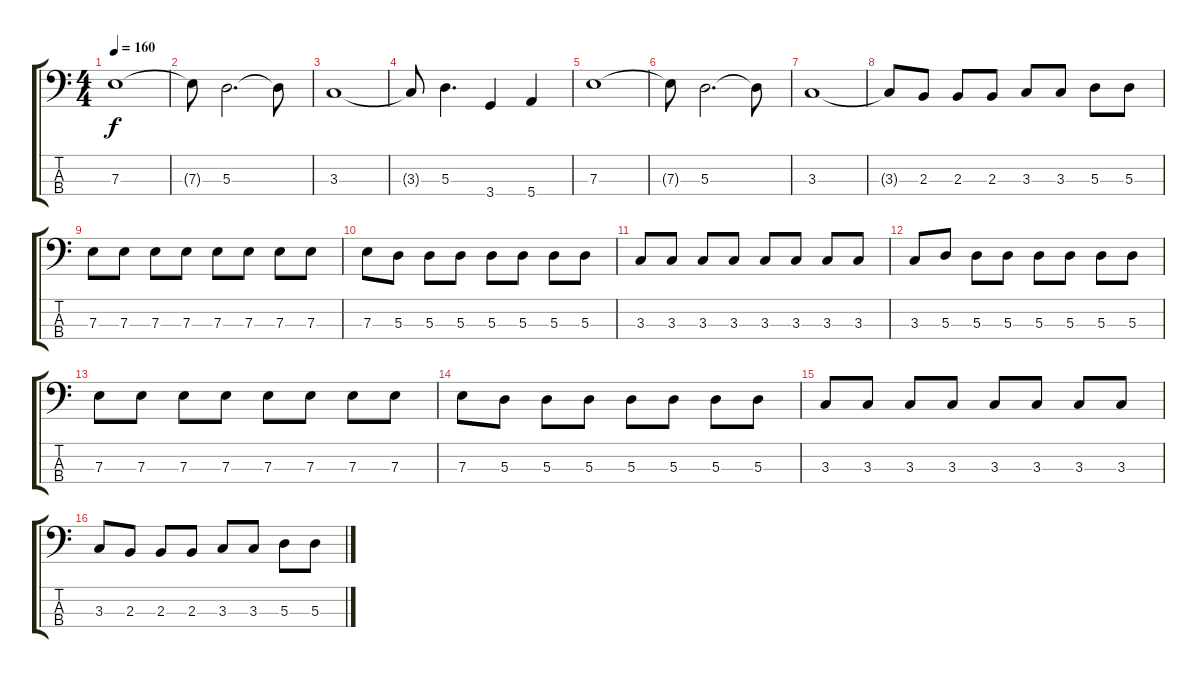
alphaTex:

\track "" {instrument electricbassfinger}
\staff {score tabs}
\tuning (G2 D2 A1 E1) {hide}
\ts (4 4)
\tempo 160
\clef f4
\ks c
7.3.1{dy f} |
7.3{t}.8 5.3.2{d} 5.3{t}.8 |
3.3.1 |
3.3{t}.8 5.3.4{d} 3.4.4 5.4.4 |
7.3.1 |
7.3{t}.8 5.3.2{d} 5.3{t}.8 |
3.3.1 |
3.3{t}.8 2.3.8 2.3.8 2.3.8 3.3.8 3.3.8 5.3.8 5.3.8 |
7.3.8 7.3.8 7.3.8 7.3.8 7.3.8 7.3.8 7.3.8 7.3.8 |
7.3.8 5.3.8 5.3.8 5.3.8 5.3.8 5.3.8 5.3.8 5.3.8 |
3.3.8 3.3.8 3.3.8 3.3.8 3.3.8 3.3.8 3.3.8 3.3.8 |
3.3.8 5.3.8 5.3.8 5.3.8 5.3.8 5.3.8 5.3.8 5.3.8 |
7.3.8 7.3.8 7.3.8 7.3.8 7.3.8 7.3.8 7.3.8 7.3.8 |
7.3.8 5.3.8 5.3.8 5.3.8 5.3.8 5.3.8 5.3.8 5.3.8 |
3.3.8 3.3.8 3.3.8 3.3.8 3.3.8 3.3.8 3.3.8 3.3.8 |
3.3.8 2.3.8 2.3.8 2.3.8 3.3.8 3.3.8 5.3.8 5.3.8
